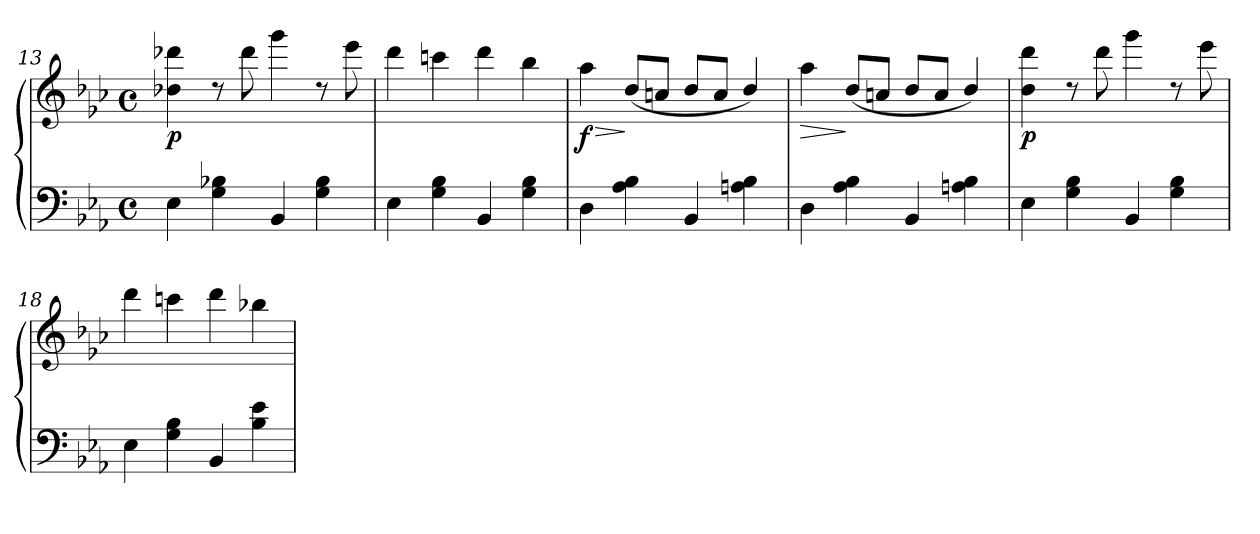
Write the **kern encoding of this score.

**kern	**kern	**dynam
*part1	*part1	*part1
*staff2	*staff1	*staff1/2
*clefF4	*clefG3	*
*k[b-e-a-]	*k[b-e-a-]	*
*M4/4	*M4/4	*
*met(c)	*met(c)	*
=13	=13	=13
!	!	!LO:DY:b
4E-\	4b-X\ 4bb-X\	p
4G\ 4B-X\	8rb	.
.	8bb-\	.
4BB-/	4eee-\	.
4G\ 4B-\	8rb	.
.	8ccc\	.
=14	=14	=14
4E-\	4bb-\	.
4G\ 4B-\	4aan\	.
4BB-/	4bb-\	.
4G\ 4B-\	4gg\	.
=15	=15	=15
!	!	!LO:HP:b
!	!	!LO:HP:n=1:b
!	!	!LO:DY:n=1:b
4D\	4ff\	> > f
4A-\ 4B-\	(<8b-/L	]
.	8an/J	]
4BB-/	8b-/L	.
.	8a/J	.
4A\ 4B-\	4b-/)	.
!!LO:LB:g=z
=16	=16	=16
!	!	!LO:HP:b
4D\	4ff\	>
4A-\ 4B-\	(<8b-/L	]
.	8an/J	.
4BB-/	8b-/L	.
.	8a/J	.
4A\ 4B-\	4b-/)	.
=17	=17	=17
!	!	!LO:DY:b
4E-\	4b-\ 4bb-\	p
4G\ 4B-\	8rb	.
.	8bb-\	.
4BB-/	4eee-\	.
4G\ 4B-\	8rb	.
.	8ccc\	.
=18	=18	=18
4E-\	4bb-\	.
4G\ 4B-\	4aan\	.
4BB-/	4bb-\	.
4B-\ 4e-\	4gg-X\	.
=	=	=
*-	*-	*-
